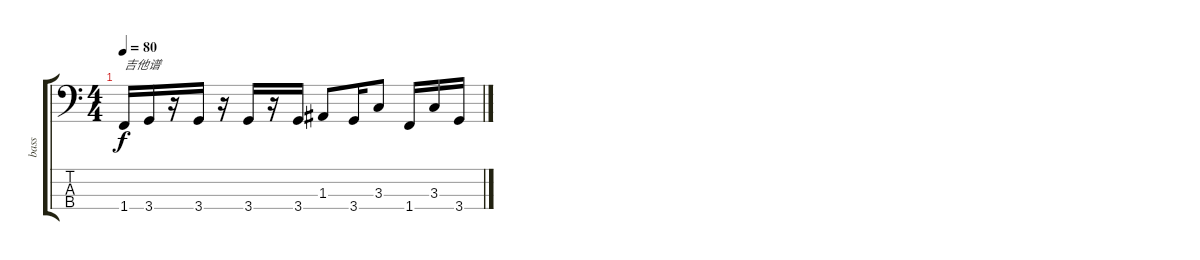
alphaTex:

\track ("bass" "bass") {instrument electricbassfinger}
\staff {score tabs}
\tuning (G2 D2 A1 E1) {hide}
\ts (4 4)
\tempo 80
\clef f4
\ks c
1.4.16{txt "吉他谱" dy f} 3.4.16 r.16 3.4.16 r.16 3.4.16 r.16 3.4.16 1.3.8 3.4.16 3.3.8 1.4.16 3.3.16 3.4.16
